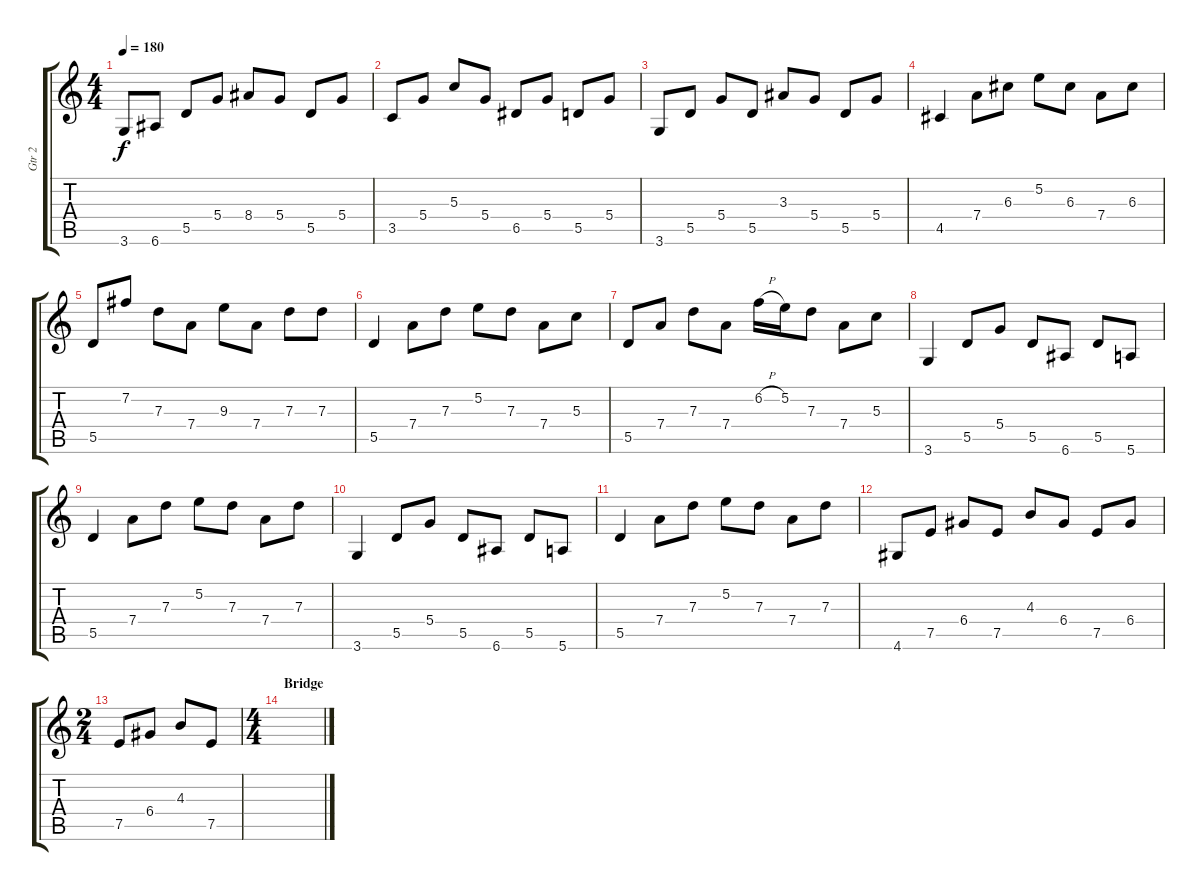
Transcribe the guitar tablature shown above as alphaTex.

\track ("Gtr 2" "Gtr 2") {instrument overdrivenguitar}
\staff {score tabs}
\tuning (E4 B3 G3 D3 A2 E2) {hide}
\ts (4 4)
\tempo 180
\clef g2
\ks c
3.6.8{dy f} 6.6.8 5.5.8 5.4.8 8.4.8 5.4.8 5.5.8 5.4.8 |
3.5.8 5.4.8 5.3.8 5.4.8 6.5.8 5.4.8 5.5.8 5.4.8 |
3.6.8 5.5.8 5.4.8 5.5.8 3.3.8 5.4.8 5.5.8 5.4.8 |
4.5.4 7.4.8 6.3.8 5.2.8 6.3.8 7.4.8 6.3.8 |
5.5.8 7.2.8 7.3.8 7.4.8 9.3.8 7.4.8 7.3.8 7.3.8 |
5.5.4 7.4.8 7.3.8 5.2.8 7.3.8 7.4.8 5.3.8 |
5.5.8 7.4.8 7.3.8 7.4.8 6.2{h}.16 5.2.16 7.3.8 7.4.8 5.3.8 |
3.6.4 5.5.8 5.4.8 5.5.8 6.6.8 5.5.8 5.6.8 |
5.5.4 7.4.8 7.3.8 5.2.8 7.3.8 7.4.8 7.3.8 |
3.6.4 5.5.8 5.4.8 5.5.8 6.6.8 5.5.8 5.6.8 |
5.5.4 7.4.8 7.3.8 5.2.8 7.3.8 7.4.8 7.3.8 |
4.6.8 7.5.8 6.4.8 7.5.8 4.3.8 6.4.8 7.5.8 6.4.8 |
\ts (2 4)
7.5.8 6.4.8 4.3.8 7.5.8 |
\ts (4 4)
\section ("" "Bridge")
